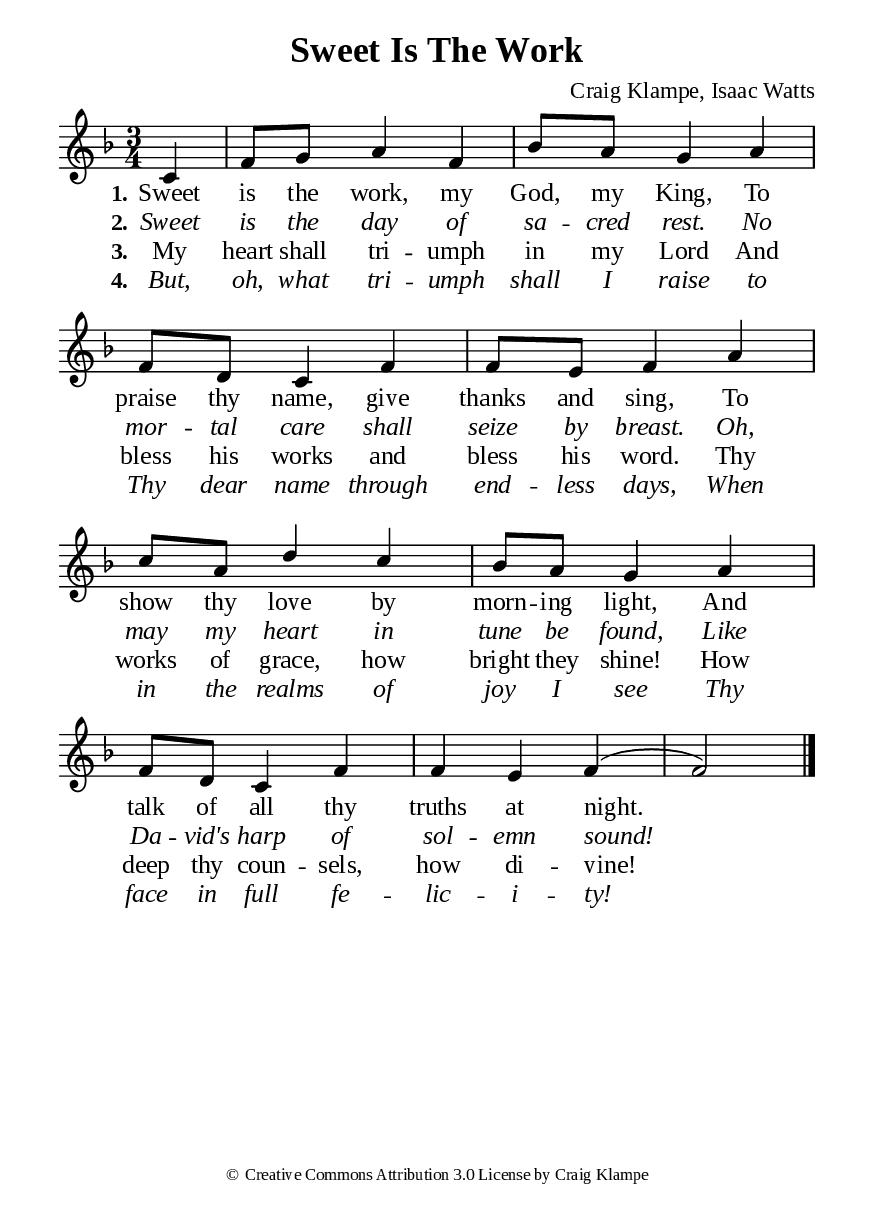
\version "2.18.2"

\header {
  title = "Sweet Is The Work"
  composer = "Craig Klampe, Isaac Watts"
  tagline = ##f
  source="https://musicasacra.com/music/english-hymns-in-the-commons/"
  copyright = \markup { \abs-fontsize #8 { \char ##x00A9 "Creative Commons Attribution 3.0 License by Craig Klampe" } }
}

global= {
  \key f \major
  \time 3/4
  \override Score.BarNumber.break-visibility = ##(#f #f #f)
  \override Lyrics.LyricSpace.minimum-distance = #3.0
}

\paper {
  #(set-paper-size "a5")
  top-margin = 10\mm
  bottom-marign = 10\mm
  left-margin = 10\mm
  right-margin = 10\mm
  indent = #0
  #(define fonts
	 (make-pango-font-tree "Liberation Serif"
	 		       "Liberation Serif"
			       "Liberation Serif"
			       (/ 20 20)))
  system-system-spacing = #'((basic-distance . 3) (padding . 3))
}

printItalic = \with {
  \override LyricText.font-shape = #'italic
}

% Verse music
musicVerseSoprano = \relative c' {
  \partial 4 c4 |
  %{	01	%} f8 g a4 f |
  %{	02	%} bes8 a g4 a |
  %{	03	%} f8 d c4 f |
  %{	04	%} f8 e f4 a |
  %{	05	%} c8 a d4 c |
  %{	06	%} bes8 a g4 a |
  %{	07	%} f8 d c4 f |
  %{	08	%} f e f ( |
  %{	09	%} f2) \bar "|."
}

% Verse lyrics
verseOne = \lyricmode {
  \set stanza = #"1."
  Sweet is the work, my God, my King,
  To praise thy name, give thanks and sing,
  To show thy love by morn -- ing light,
  And talk of all thy truths at night.
}

verseTwo = \lyricmode {
  \set stanza = #"2."
  Sweet is the day of sa -- cred rest.
  No mor -- tal care shall seize by breast.
  Oh, may my heart in tune be found,
  Like Da -- vid's harp of sol -- emn sound!
}

verseThree = \lyricmode {
  \set stanza = #"3."
  My heart shall tri -- umph in my Lord
  And bless his works and bless his word.
  Thy works of grace, how bright they shine!
  How deep thy coun -- sels, how di -- vine!
}

verseFour = \lyricmode {
  \set stanza = #"4."
  But, oh, what tri -- umph shall I raise to
  Thy dear name through end -- less days,
  When in the realms of joy I see
  Thy face in full fe -- lic -- i -- ty!
}

% Layout
\score {
    \new ChoirStaff <<
      \new Staff <<
        \clef "treble"
        \new Voice = "sopranos" { \global \stemUp \slurUp \musicVerseSoprano }
      >>
      \new Lyrics \lyricsto sopranos \verseOne
      \new Lyrics \printItalic \lyricsto sopranos \verseTwo
      \new Lyrics \lyricsto sopranos \verseThree
      \new Lyrics \printItalic \lyricsto sopranos \verseFour
    >>
}
